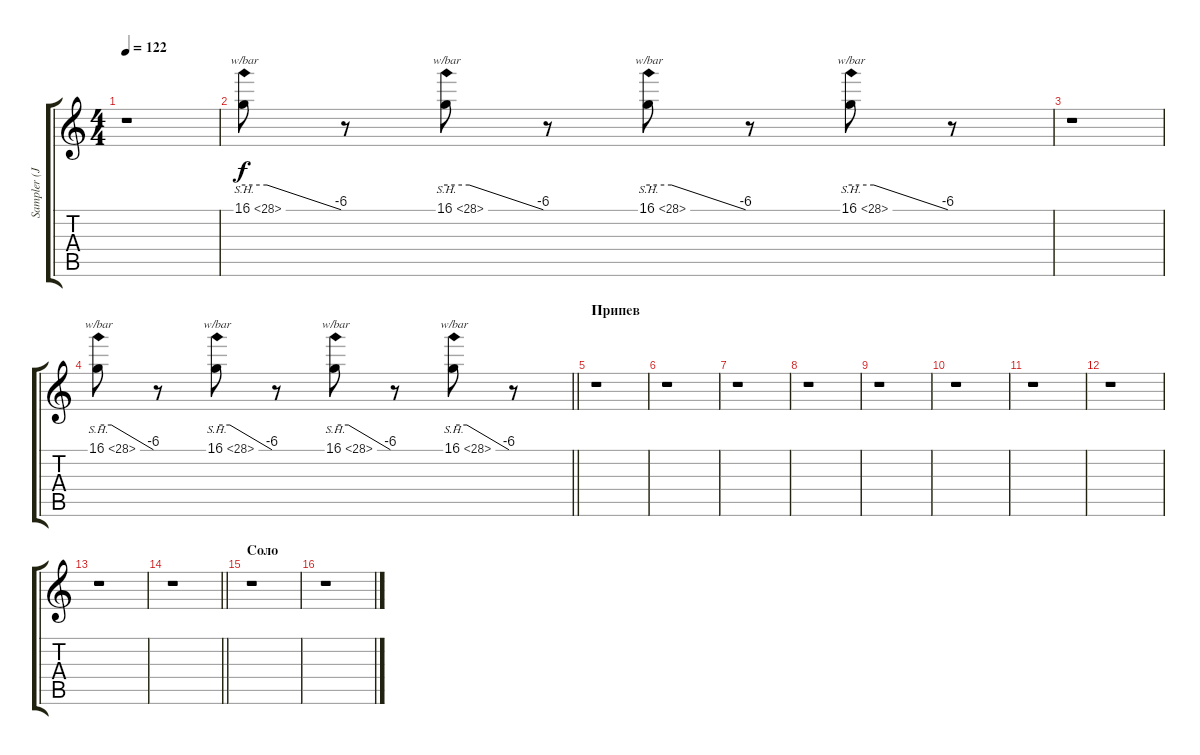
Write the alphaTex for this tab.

\track ("Sampler (Joseph Hahn)" "Sampler (J") {instrument lead8bassandlead}
\staff {score tabs}
\tuning (Eb4 Bb3 Gb3 Db3 Ab2 Db2) {hide}
\ts (4 4)
\tempo 122
\clef g2
\ks c
r.1{dy f} |
16.1{sh 12}.8{tbe (custom default 0 0 14 0 60 -24) volume 0} r.8 16.1{sh 12}.8{tbe (custom default 0 0 14 0 60 -24)} r.8 16.1{sh 12}.8{tbe (custom default 0 0 14 0 60 -24)} r.8 16.1{sh 12}.8{tbe (custom default 0 0 14 0 60 -24)} r.8 |
r.1{volume 11} |
\barLineRight lightlight
16.1{sh 12}.8{tbe (custom default 0 0 14 0 60 -24) volume 0} r.8 16.1{sh 12}.8{tbe (custom default 0 0 14 0 60 -24)} r.8 16.1{sh 12}.8{tbe (custom default 0 0 14 0 60 -24)} r.8 16.1{sh 12}.8{tbe (custom default 0 0 14 0 60 -24)} r.8 |
\section ("" "Припев")
r.1{volume 11} |
r.1 |
r.1 |
r.1 |
r.1 |
r.1 |
r.1 |
r.1 |
r.1 |
\barLineRight lightlight
r.1 |
\section ("" "Соло")
r.1 |
r.1
